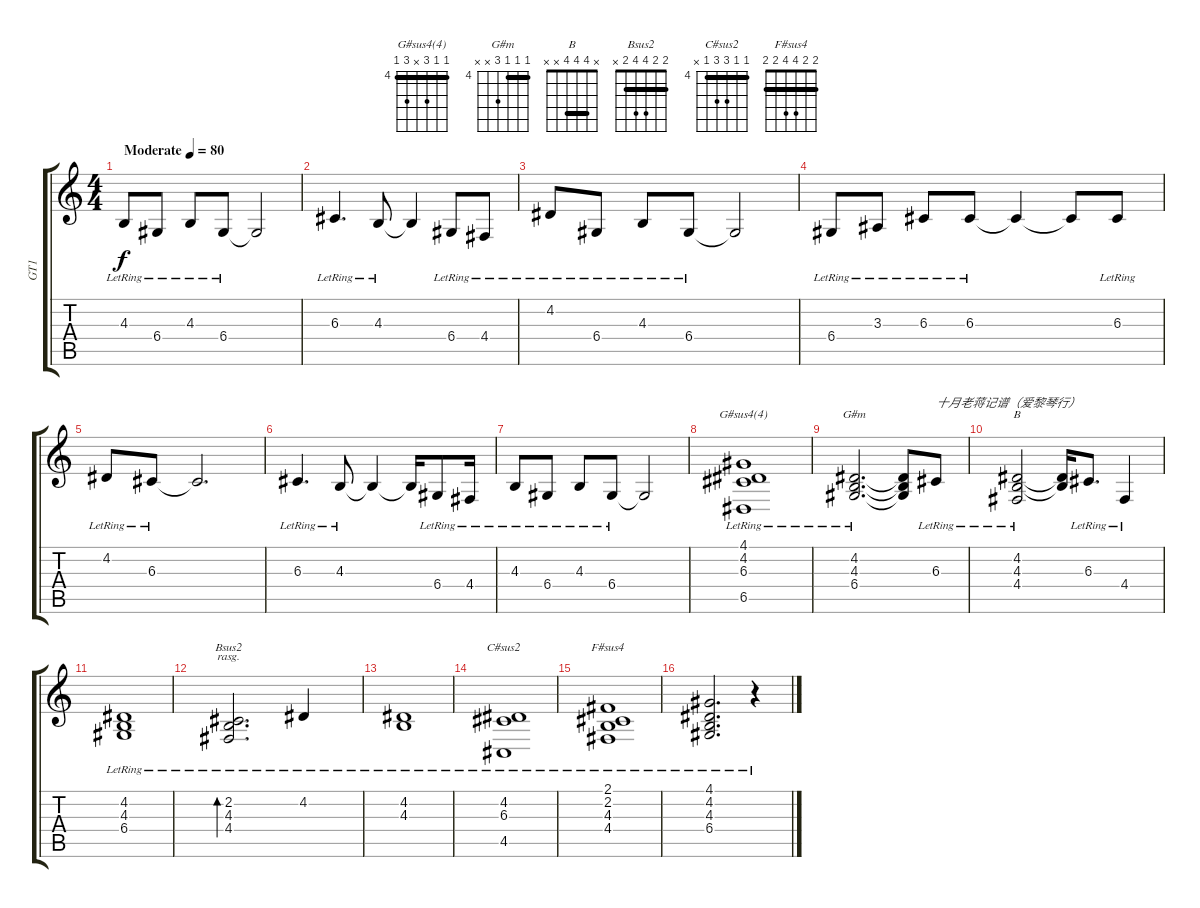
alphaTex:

\track ("GT1" "GT1") {instrument acousticgrandpiano}
\staff {score tabs}
\tuning (E4 B3 G3 D3 A2 E2) {hide}
\chord ("G#sus4(4)" 4 4 6 x 6 4) {firstfret 4 barre 4}
\chord ("G#m" 4 4 4 6 x x) {firstfret 4 barre 4}
\chord ("B" x 4 4 4 x x) {barre 4}
\chord ("Bsus2" 2 2 4 4 2 x) {barre 2}
\chord ("C#sus2" 4 4 6 6 4 x) {firstfret 4 barre 4}
\chord ("F#sus4" 2 2 4 4 2 2) {barre 2}
\ts (4 4)
\tempo (80 "Moderate")
\clef g2
\ks c
4.3{lr}.8{dy f instrument acousticgrandpiano} 6.4{lr}.8 4.3{lr}.8 6.4{lr}.8 6.4{t}.2 |
6.3{lr}.4{d} 4.3{lr}.8 4.3{t}.4 6.4{lr}.8 4.4{lr}.8 |
4.2{lr}.8 6.4{lr}.8 4.3{lr}.8 6.4{lr}.8 6.4{t}.2 |
6.4{lr}.8 3.3{lr}.8 6.3{lr}.8 6.3{lr}.8 6.3{t}.4 6.3{t}.8 6.3{lr}.8 |
4.2{lr}.8 6.3{lr}.8 6.3{t}.2{d} |
6.3{lr}.4{d} 4.3{lr}.8 4.3{t}.4 4.3{t}.16 6.4{lr}.8 4.4{lr}.16 |
4.3{lr}.8 6.4{lr}.8 4.3{lr}.8 6.4{lr}.8 6.4{t}.2 |
(4.1{lr} 4.2{lr} 6.3{lr} 6.5{lr}).1{ch "G#sus4(4)"} |
(4.2{lr} 4.3{lr} 6.4{lr}).2{d ch "G#m"} (4.2{t} 4.3{t} 6.4{t}).8 6.3{lr}.8{txt "十月老蒋记谱（爱黎琴行）"} |
(4.2{lr} 4.3{lr} 4.4{lr}).2{ch "B"} (4.2{t} 4.3{t}).16 6.3{lr}.8{d} 4.4{lr}.4 |
(4.2{lr} 4.3{lr} 6.4{lr}).1 |
(2.2{lr} 4.3{lr} 4.4{lr}).2{d bd 120 ch "Bsus2" rasg ii} 4.2{lr}.4 |
(4.2{lr} 4.3{lr}).1 |
(4.2{lr} 6.3{lr} 4.5{lr}).1{ch "C#sus2"} |
(2.1{lr} 2.2{lr} 4.3{lr} 4.4{lr}).1{ch "F#sus4"} |
(4.1{lr} 4.2{lr} 4.3{lr} 6.4{lr}).2{d} r.4
